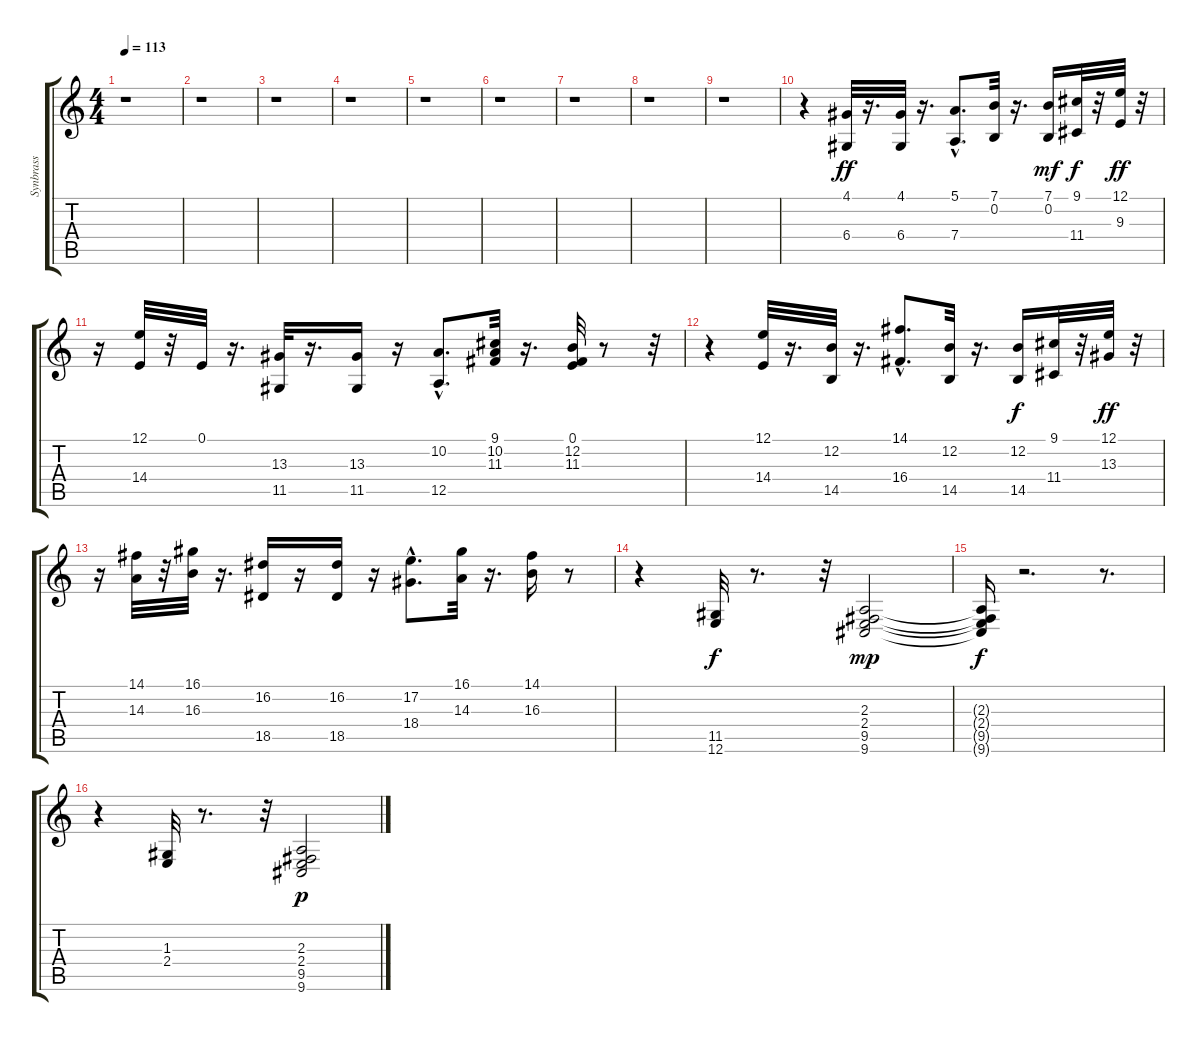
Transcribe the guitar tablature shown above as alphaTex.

\track ("Synbrass" "Synbrass") {instrument synthbrass1}
\staff {score tabs}
\tuning (E4 B3 G3 D3 A2 E2) {hide}
\ts (4 4)
\tempo 113
\clef g2
\ks c
r.1{dy ff instrument synthbrass1} |
r.1 |
r.1 |
r.1 |
r.1 |
r.1 |
r.1 |
r.1 |
r.1 |
r.4 (4.1 6.4).32 r.16{d} (4.1 6.4).32 r.16{d} (5.1{hac} 7.4{hac}).8{d} (7.1 0.2).32 r.16{d} (7.1 0.2).16{dy mf} (9.1 11.4).32{dy f} r.32 (12.1 9.3).32{dy ff} r.32 |
r.16 (12.1 14.4).32 r.32 0.1.32 r.16{d} (13.3 11.5).32 r.16{d} (13.3 11.5).16 r.16 (10.2{hac} 12.5{hac}).8{d} (9.1 10.2 11.3).32 r.16{d} (0.1 12.2 11.3).32 r.8 r.32 |
r.4 (12.1 14.4).32 r.16{d} (12.2 14.5).32 r.16{d} (14.1{hac} 16.4{hac}).8{d} (12.2 14.5).32 r.16{d} (12.2 14.5).16{dy f} (9.1 11.4).32 r.32 (12.1 13.3).32{dy ff} r.32 |
r.16 (14.1 14.3).32 r.32 (16.1 16.3).32 r.16{d} (16.2 18.5).16 r.16 (16.2 18.5).16 r.16 (17.2{hac} 18.4{hac}).8{d} (16.1 14.3).32 r.16{d} (14.1 16.3).16 r.8 |
r.4 (11.5 12.6).32{dy f} r.8{d} r.32 (2.3 2.4 9.5 9.6).2{dy mp} |
(2.3{t} 2.4{t} 9.5{t} 9.6{t}).16{dy f} r.2{d} r.8{d} |
r.4 (1.3 2.4).32 r.8{d} r.32 (2.3 2.4 9.5 9.6).2{dy p}
